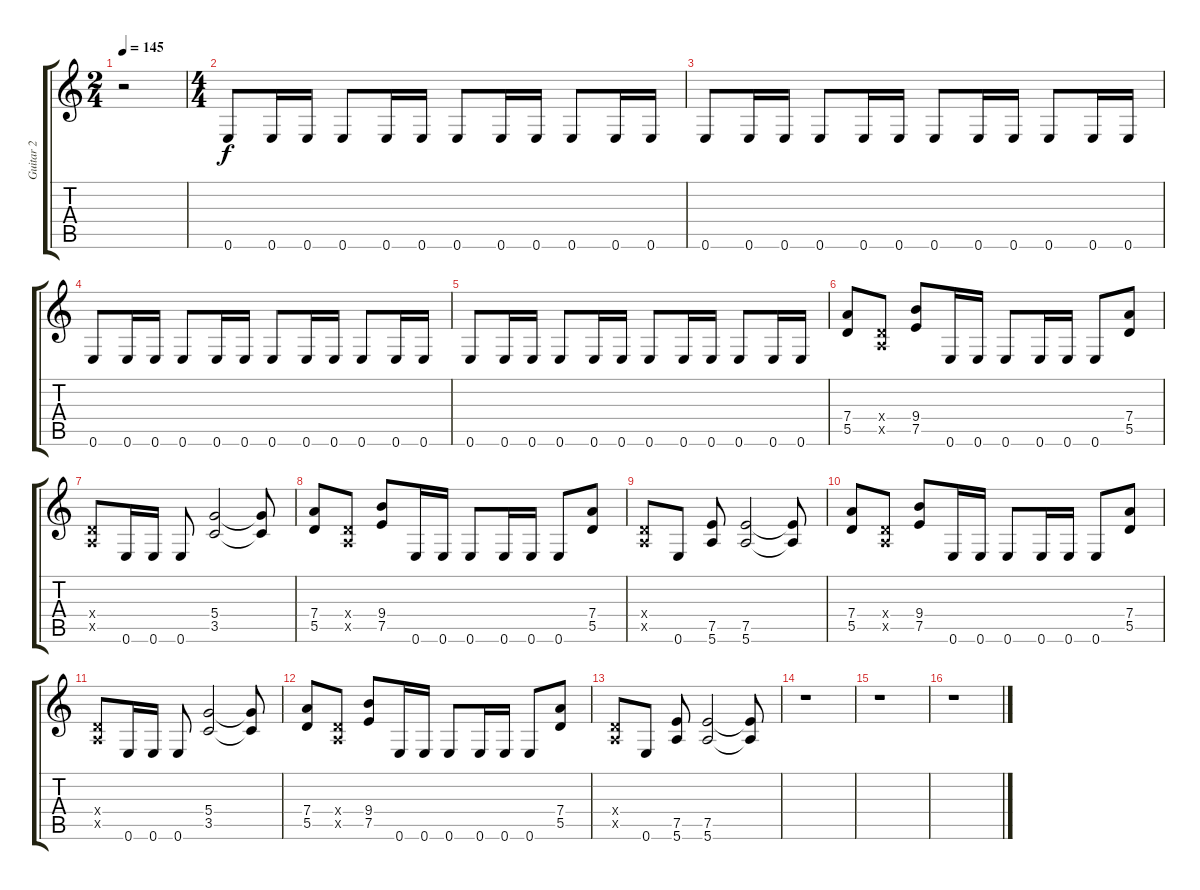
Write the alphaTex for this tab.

\track ("Guitar 2" "Guitar 2") {instrument distortionguitar}
\staff {score tabs}
\tuning (E4 B3 G3 D3 A2 E2) {hide}
\ts (2 4)
\tempo 145
\clef g2
\ks c
r.2{dy f instrument distortionguitar} |
\ts (4 4)
0.6.8 0.6.16 0.6.16 0.6.8 0.6.16 0.6.16 0.6.8 0.6.16 0.6.16 0.6.8 0.6.16 0.6.16 |
0.6.8 0.6.16 0.6.16 0.6.8 0.6.16 0.6.16 0.6.8 0.6.16 0.6.16 0.6.8 0.6.16 0.6.16 |
0.6.8 0.6.16 0.6.16 0.6.8 0.6.16 0.6.16 0.6.8 0.6.16 0.6.16 0.6.8 0.6.16 0.6.16 |
0.6.8 0.6.16 0.6.16 0.6.8 0.6.16 0.6.16 0.6.8 0.6.16 0.6.16 0.6.8 0.6.16 0.6.16 |
(7.4 5.5).8 (0.4{x} 0.5{x}).8 (9.4 7.5).8 0.6.16 0.6.16 0.6.8 0.6.16 0.6.16 0.6.8 (7.4 5.5).8 |
(0.4{x} 0.5{x}).8 0.6.16 0.6.16 0.6.8 (5.4 3.5).2 (5.4{t} 3.5{t}).8 |
(7.4 5.5).8 (0.4{x} 0.5{x}).8 (9.4 7.5).8 0.6.16 0.6.16 0.6.8 0.6.16 0.6.16 0.6.8 (7.4 5.5).8 |
(0.4{x} 0.5{x}).8 0.6.8 (7.5 5.6).8 (7.5 5.6).2 (7.5{t} 5.6{t}).8 |
(7.4 5.5).8 (0.4{x} 0.5{x}).8 (9.4 7.5).8 0.6.16 0.6.16 0.6.8 0.6.16 0.6.16 0.6.8 (7.4 5.5).8 |
(0.4{x} 0.5{x}).8 0.6.16 0.6.16 0.6.8 (5.4 3.5).2 (5.4{t} 3.5{t}).8 |
(7.4 5.5).8 (0.4{x} 0.5{x}).8 (9.4 7.5).8 0.6.16 0.6.16 0.6.8 0.6.16 0.6.16 0.6.8 (7.4 5.5).8 |
(0.4{x} 0.5{x}).8 0.6.8 (7.5 5.6).8 (7.5 5.6).2 (7.5{t} 5.6{t}).8 |
r.1 |
r.1 |
r.1
